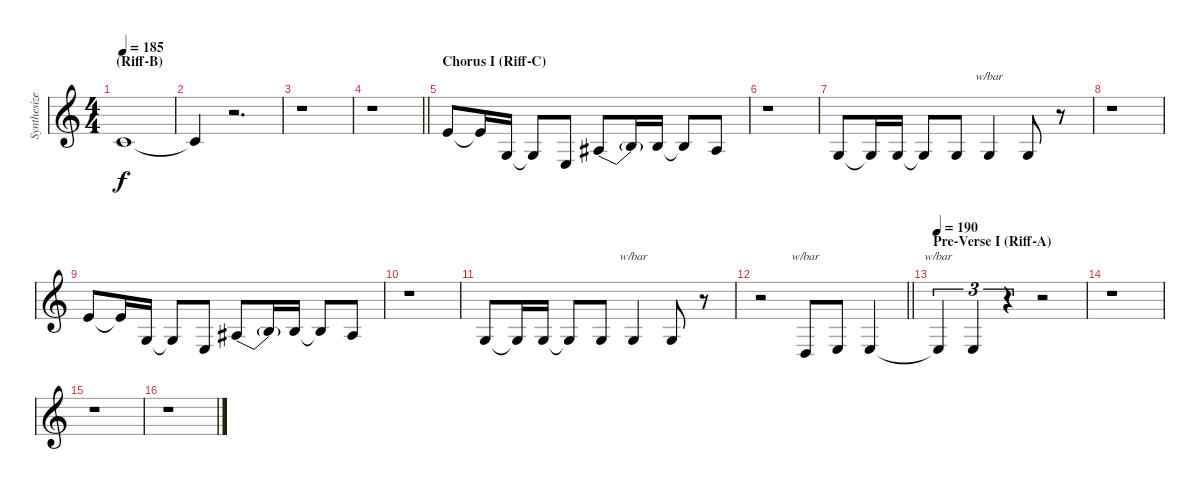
\track ("Synthesizer/Effects/Vocals" "Synthesize") {instrument lead6voice}
\staff {score}
\tuning (E4 B3 G3 D3 A2 E2) {hide}
\ts (4 4)
\section ("" "(Riff-B)")
\tempo 185
\clef g2
\ks c
1.2{t}.1{dy f} |
1.2{t}.4 r.2{d} |
r.1 |
\barLineRight lightlight
r.1 |
\section ("" "Chorus I (Riff-C)")
5.2.8 5.2{t}.16 5.4.16 5.4{t}.8 2.4.8 3.3{be (bend 0 0 60 2)}.8 3.3{t}.16 4.3.16 4.3{t}.8 3.3.8 |
r.1 |
5.4.8 5.4{t}.16 5.4.16 5.4{t}.8 5.4.8 5.4.4{tbe (custom default 0 0 30 0 60 -4)} 5.4{t}.8 r.8 |
r.1 |
5.2.8 5.2{t}.16 5.4.16 5.4{t}.8 2.4.8 3.3{be (bend 0 0 60 2)}.8 3.3{t}.16 4.3.16 4.3{t}.8 3.3.8 |
r.1 |
5.4.8 5.4{t}.16 5.4.16 5.4{t}.8 5.4.8 5.4.4{tbe (custom default 0 0 30 0 60 -4)} 5.4{t}.8 r.8 |
\barLineRight lightlight
r.2 2.4.8{tbe (custom default 0 -4 15 0 60 0)} 2.4.8 2.4.4 |
\section ("" "Pre-Verse I (Riff-A)")
\tempo 190
2.4{t}.4{tu (3 2) tbe (custom default 0 0 15 0 60 -4)} 2.4{t}.4{tu (3 2)} r.4{tu (3 2)} r.2 |
r.1 |
r.1 |
r.1
